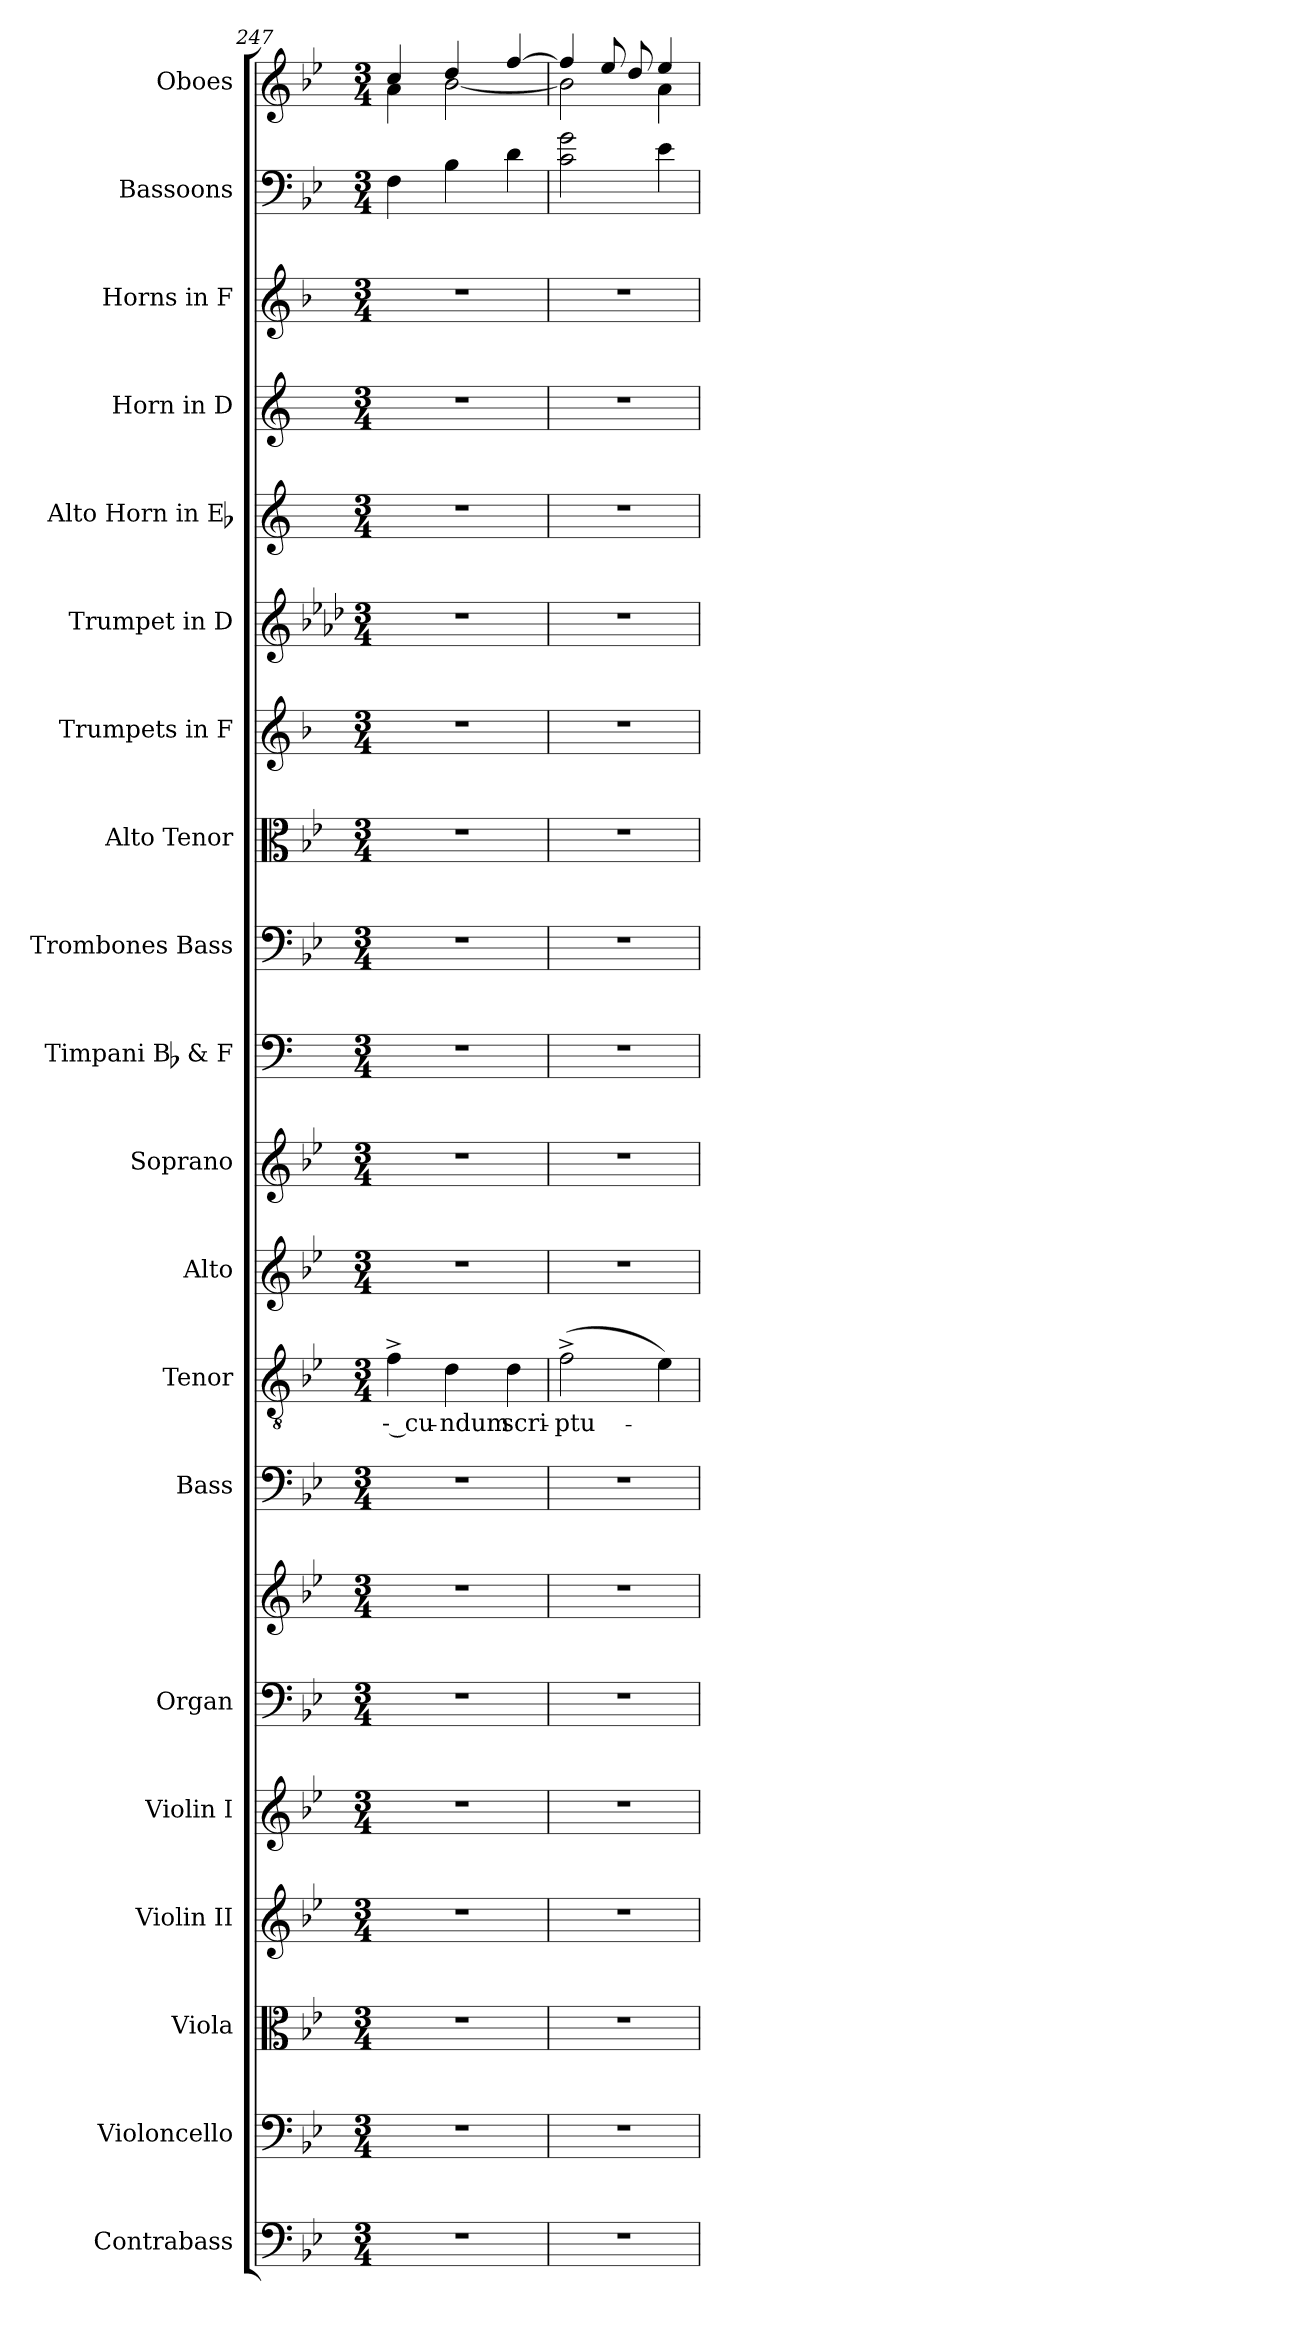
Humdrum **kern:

**kern	**kern	**kern	**kern	**kern	**kern	**kern	**kern	**kern	**text	**kern	**kern	**kern	**kern	**kern	**kern	**kern	**kern	**kern	**kern	**kern	**kern
*part20	*part19	*part18	*part17	*part16	*part15	*part15	*part14	*part13	*part13	*part12	*part11	*part10	*part9	*part8	*part7	*part6	*part5	*part4	*part3	*part2	*part1
*staff21	*staff20	*staff19	*staff18	*staff17	*staff16	*staff15	*staff14	*staff13	*staff13	*staff12	*staff11	*staff10	*staff9	*staff8	*staff7	*staff6	*staff5	*staff4	*staff3	*staff2	*staff1
*I"Contrabass	*I"Violoncello	*I"Viola	*I"Violin II	*I"Violin I	*I"Organ	*	*I"Bass	*I"Tenor	*	*I"Alto	*I"Soprano	*I"Timpani Bb & F	*I"Trombones  Bass	*I"Alto Tenor	*I"Trumpets in F	*I"Trumpet in D	*I"Alto Horn in Eb	*I"Horn in D	*I"Horns in F	*I"Bassoons	*I"Oboes
*I'Cb.	*I'Vc.	*I'Vla.	*I'Vln. II	*I'Vln. I	*I'Org.	*	*I'B.	*I'T.	*	*I'A.	*I'S.	*I'Timp.	*	*	*	*	*	*	*I'Hn.	*I'Bsn.	*I'Ob.
!!LO:PB:g=z
*clefF4	*clefF4	*clefC3	*clefG2	*clefG2	*clefF4	*clefG2	*clefF4	*clefGv2	*	*clefG2	*clefG2	*clefF4	*clefF4	*clefC3	*clefG2	*clefG2	*clefG2	*clefG2	*clefG2	*clefF4	*clefG2
*ITrd7c12	*	*	*	*	*	*	*	*ITrd7c12	*	*	*	*	*	*	*ITrd4c7	*ITrd-1c-2	*ITrd5c8	*ITrd6c10	*ITrd4c7	*	*
*k[b-e-]	*k[b-e-]	*k[b-e-]	*k[b-e-]	*k[b-e-]	*k[b-e-]	*k[b-e-]	*k[b-e-]	*k[b-e-]	*	*k[b-e-]	*k[b-e-]	*k[]	*k[b-e-]	*k[b-e-]	*k[b-e-]	*k[b-e-]	*k[f#c#g#d#]	*k[f#c#]	*k[b-e-]	*k[b-e-]	*k[b-e-]
*B-:	*B-:	*B-:	*B-:	*B-:	*B-:	*B-:	*B-:	*B-:	*	*B-:	*B-:	*C:	*B-:	*B-:	*B-:	*B-:	*E:	*D:	*B-:	*B-:	*B-:
*M3/4	*M3/4	*M3/4	*M3/4	*M3/4	*M3/4	*M3/4	*M3/4	*M3/4	*	*M3/4	*M3/4	*M3/4	*M3/4	*M3/4	*M3/4	*M3/4	*M3/4	*M3/4	*M3/4	*M3/4	*M3/4
=247	=247	=247	=247	=247	=247	=247	=247	=247	=247	=247	=247	=247	=247	=247	=247	=247	=247	=247	=247	=247	=247
!LO:N:vis=1	!LO:N:vis=1	!LO:N:vis=1	!LO:N:vis=1	!LO:N:vis=1	!LO:N:vis=1	!LO:N:vis=1	!LO:N:vis=1	!	!	!	!	!	!	!	!	!	!	!	!	!	!
!	!	!	!	!	!	!	!	!	!LO:LY:b:color=#000000	!LO:N:vis=1	!LO:N:vis=1	!LO:N:vis=1	!LO:N:vis=1	!LO:N:vis=1	!LO:N:vis=1	!LO:N:vis=1	!LO:N:vis=1	!LO:N:vis=1	!LO:N:vis=1	!	!
*	*	*	*	*	*	*	*	*	*	*	*	*	*	*	*	*	*	*	*	*	*^
2.r	2.r	2.r	2.r	2.r	2.r	2.r	2.r	4F^i\	-- cu-	2.r	2.r	2.r	2.r	2.r	2.r	2.r	2.r	2.r	2.r	4Fi\	4cci/	4ai\
!	!	!	!	!	!	!	!	!	!LO:LY:b:color=#000000	!	!	!	!	!	!	!	!	!	!	!	!	!
.	.	.	.	.	.	.	.	4Di\	-ndum	.	.	.	.	.	.	.	.	.	.	4B-i\	4ddi/	[2b-i\
!	!	!	!	!	!	!	!	!	!LO:LY:b:color=#000000	!	!	!	!	!	!	!	!	!	!	!	!	!
.	.	.	.	.	.	.	.	4Di\	scri-	.	.	.	.	.	.	.	.	.	.	4di\	[4ffi/	.
=248	=248	=248	=248	=248	=248	=248	=248	=248	=248	=248	=248	=248	=248	=248	=248	=248	=248	=248	=248	=248	=248	=248
!LO:N:vis=1	!LO:N:vis=1	!LO:N:vis=1	!LO:N:vis=1	!LO:N:vis=1	!LO:N:vis=1	!LO:N:vis=1	!LO:N:vis=1	!	!	!	!	!	!	!	!	!	!	!	!	!	!	!
!	!	!	!	!	!	!	!	!	!LO:LY:b:color=#000000	!LO:N:vis=1	!LO:N:vis=1	!LO:N:vis=1	!LO:N:vis=1	!LO:N:vis=1	!LO:N:vis=1	!LO:N:vis=1	!LO:N:vis=1	!LO:N:vis=1	!LO:N:vis=1	!	!	!
2.r	2.r	2.r	2.r	2.r	2.r	2.r	2.r	(2F^i\	-ptu-	2.r	2.r	2.r	2.r	2.r	2.r	2.r	2.r	2.r	2.r	2ci\ 2gi	4ffi/]	2b-i\]
.	.	.	.	.	.	.	.	.	.	.	.	.	.	.	.	.	.	.	.	.	8ee-i/	.
.	.	.	.	.	.	.	.	.	.	.	.	.	.	.	.	.	.	.	.	.	8ddi/	.
.	.	.	.	.	.	.	.	4E-i\)	.	.	.	.	.	.	.	.	.	.	.	4e-i\	4ee-i/	4ai\
*	*	*	*	*	*	*	*	*	*	*	*	*	*	*	*	*	*	*	*	*	*v	*v
=	=	=	=	=	=	=	=	=	=	=	=	=	=	=	=	=	=	=	=	=	=
*-	*-	*-	*-	*-	*-	*-	*-	*-	*-	*-	*-	*-	*-	*-	*-	*-	*-	*-	*-	*-	*-
